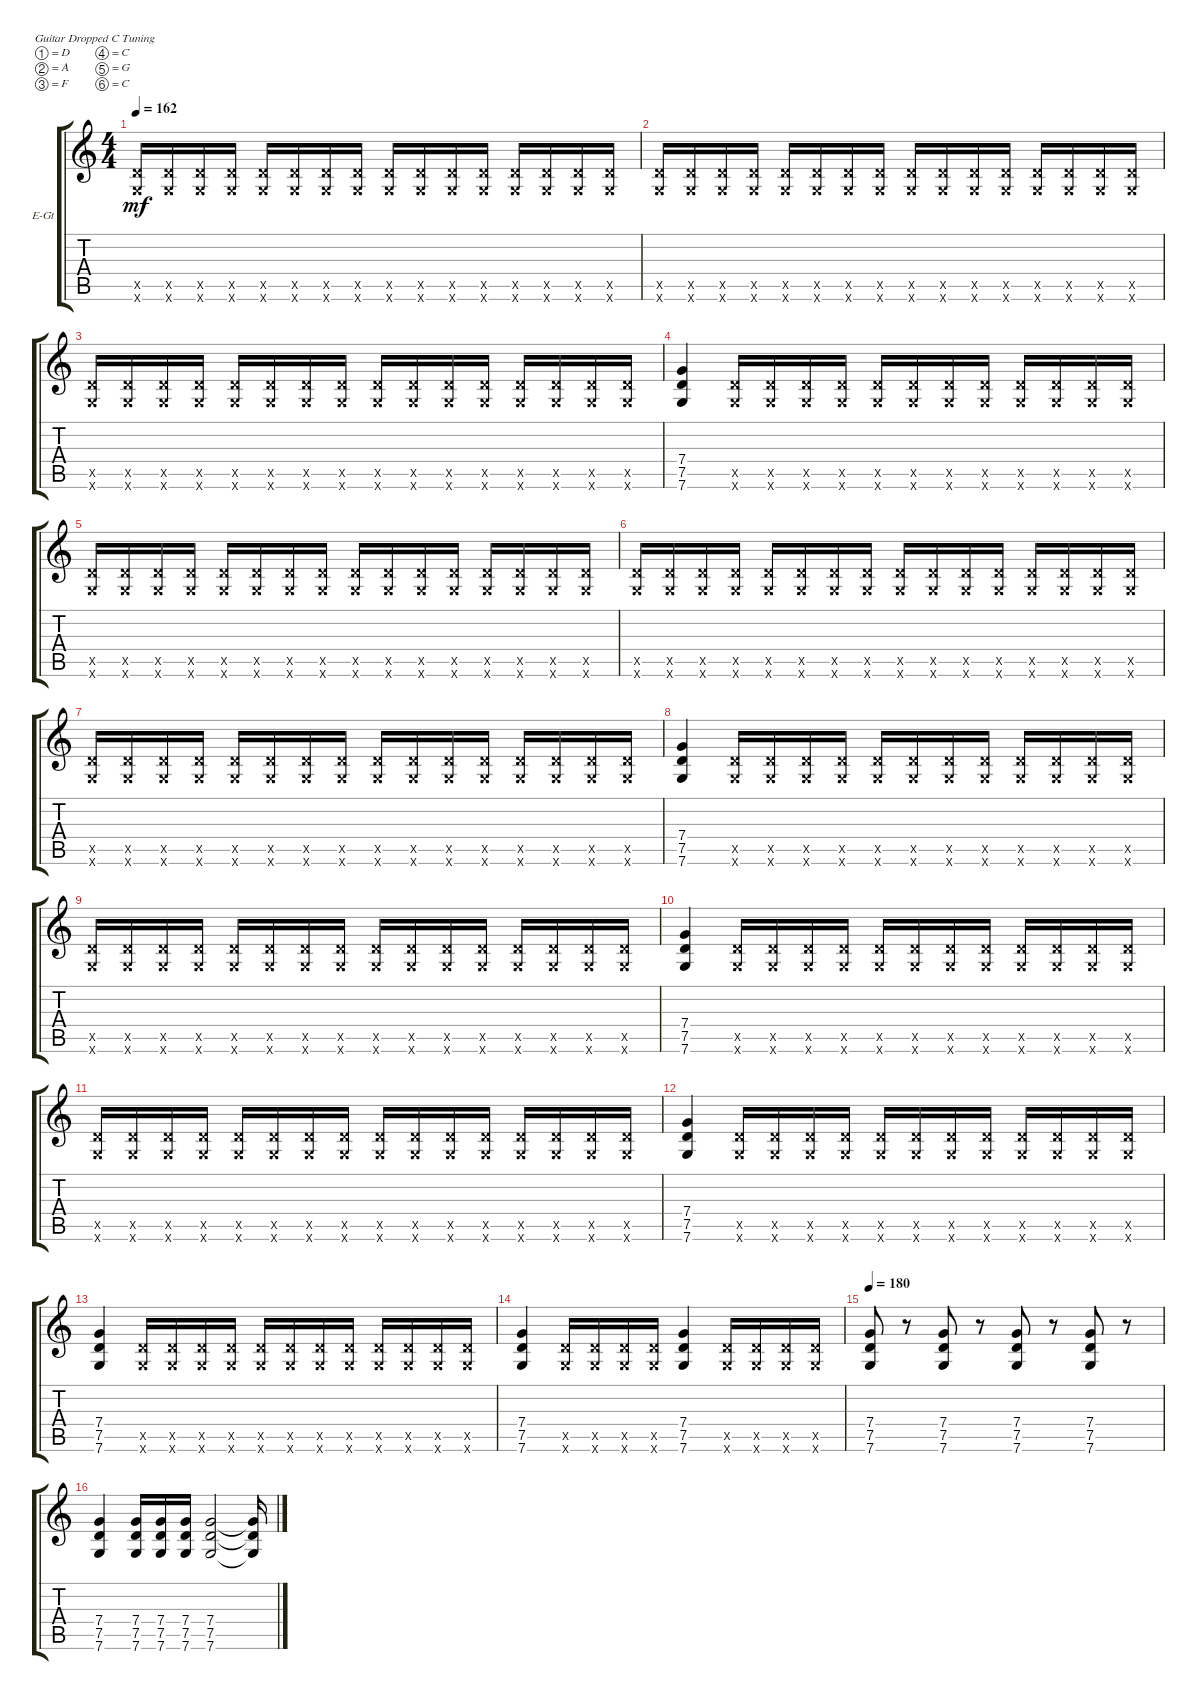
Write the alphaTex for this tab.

\defaultSystemsLayout 4
\bracketExtendMode groupsimilarinstruments
\firstSystemTrackNameOrientation horizontal
\otherSystemsTrackNameOrientation horizontal
\track ("Matt Tuck" "E-Gt") {instrument distortionguitar}
\staff {score tabs}
\tuning (D4 A3 F3 C3 G2 C2)
\ts (4 4)
\tempo 162
\clef g2
\ks c
(7.5{x} 7.6{x}).16{dy mf} (7.5{x} 7.6{x}).16 (7.5{x} 7.6{x}).16 (7.5{x} 7.6{x}).16 (7.5{x} 7.6{x}).16 (7.5{x} 7.6{x}).16 (7.5{x} 7.6{x}).16 (7.5{x} 7.6{x}).16 (7.5{x} 7.6{x}).16 (7.5{x} 7.6{x}).16 (7.5{x} 7.6{x}).16 (7.5{x} 7.6{x}).16 (7.5{x} 7.6{x}).16 (7.5{x} 7.6{x}).16 (7.5{x} 7.6{x}).16 (7.5{x} 7.6{x}).16 |
(7.5{x} 7.6{x}).16 (7.5{x} 7.6{x}).16 (7.5{x} 7.6{x}).16 (7.5{x} 7.6{x}).16 (7.5{x} 7.6{x}).16 (7.5{x} 7.6{x}).16 (7.5{x} 7.6{x}).16 (7.5{x} 7.6{x}).16 (7.5{x} 7.6{x}).16 (7.5{x} 7.6{x}).16 (7.5{x} 7.6{x}).16 (7.5{x} 7.6{x}).16 (7.5{x} 7.6{x}).16 (7.5{x} 7.6{x}).16 (7.5{x} 7.6{x}).16 (7.5{x} 7.6{x}).16 |
(7.5{x} 7.6{x}).16 (7.5{x} 7.6{x}).16 (7.5{x} 7.6{x}).16 (7.5{x} 7.6{x}).16 (7.5{x} 7.6{x}).16 (7.5{x} 7.6{x}).16 (7.5{x} 7.6{x}).16 (7.5{x} 7.6{x}).16 (7.5{x} 7.6{x}).16 (7.5{x} 7.6{x}).16 (7.5{x} 7.6{x}).16 (7.5{x} 7.6{x}).16 (7.5{x} 7.6{x}).16 (7.5{x} 7.6{x}).16 (7.5{x} 7.6{x}).16 (7.5{x} 7.6{x}).16 |
(7.6 7.5 7.4).4 (7.5{x} 7.6{x}).16 (7.6{x} 7.5{x}).16 (7.5{x} 7.6{x}).16 (7.6{x} 7.5{x}).16 (7.5{x} 7.6{x}).16 (7.5{x} 7.6{x}).16 (7.5{x} 7.6{x}).16 (7.6{x} 7.5{x}).16 (7.5{x} 7.6{x}).16 (7.6{x} 7.5{x}).16 (7.5{x} 7.6{x}).16 (7.6{x} 7.5{x}).16 |
(7.5{x} 7.6{x}).16 (7.5{x} 7.6{x}).16 (7.5{x} 7.6{x}).16 (7.5{x} 7.6{x}).16 (7.5{x} 7.6{x}).16 (7.5{x} 7.6{x}).16 (7.5{x} 7.6{x}).16 (7.5{x} 7.6{x}).16 (7.5{x} 7.6{x}).16 (7.5{x} 7.6{x}).16 (7.5{x} 7.6{x}).16 (7.5{x} 7.6{x}).16 (7.5{x} 7.6{x}).16 (7.5{x} 7.6{x}).16 (7.5{x} 7.6{x}).16 (7.5{x} 7.6{x}).16 |
(7.5{x} 7.6{x}).16 (7.5{x} 7.6{x}).16 (7.5{x} 7.6{x}).16 (7.5{x} 7.6{x}).16 (7.5{x} 7.6{x}).16 (7.5{x} 7.6{x}).16 (7.5{x} 7.6{x}).16 (7.5{x} 7.6{x}).16 (7.5{x} 7.6{x}).16 (7.5{x} 7.6{x}).16 (7.5{x} 7.6{x}).16 (7.5{x} 7.6{x}).16 (7.5{x} 7.6{x}).16 (7.5{x} 7.6{x}).16 (7.5{x} 7.6{x}).16 (7.5{x} 7.6{x}).16 |
(7.5{x} 7.6{x}).16 (7.5{x} 7.6{x}).16 (7.5{x} 7.6{x}).16 (7.5{x} 7.6{x}).16 (7.5{x} 7.6{x}).16 (7.5{x} 7.6{x}).16 (7.5{x} 7.6{x}).16 (7.5{x} 7.6{x}).16 (7.5{x} 7.6{x}).16 (7.5{x} 7.6{x}).16 (7.5{x} 7.6{x}).16 (7.5{x} 7.6{x}).16 (7.5{x} 7.6{x}).16 (7.5{x} 7.6{x}).16 (7.5{x} 7.6{x}).16 (7.5{x} 7.6{x}).16 |
(7.6 7.5 7.4).4 (7.5{x} 7.6{x}).16 (7.6{x} 7.5{x}).16 (7.5{x} 7.6{x}).16 (7.6{x} 7.5{x}).16 (7.5{x} 7.6{x}).16 (7.5{x} 7.6{x}).16 (7.5{x} 7.6{x}).16 (7.6{x} 7.5{x}).16 (7.5{x} 7.6{x}).16 (7.6{x} 7.5{x}).16 (7.5{x} 7.6{x}).16 (7.6{x} 7.5{x}).16 |
(7.5{x} 7.6{x}).16 (7.5{x} 7.6{x}).16 (7.5{x} 7.6{x}).16 (7.5{x} 7.6{x}).16 (7.5{x} 7.6{x}).16 (7.5{x} 7.6{x}).16 (7.5{x} 7.6{x}).16 (7.5{x} 7.6{x}).16 (7.5{x} 7.6{x}).16 (7.5{x} 7.6{x}).16 (7.5{x} 7.6{x}).16 (7.5{x} 7.6{x}).16 (7.5{x} 7.6{x}).16 (7.5{x} 7.6{x}).16 (7.5{x} 7.6{x}).16 (7.5{x} 7.6{x}).16 |
(7.6 7.5 7.4).4 (7.5{x} 7.6{x}).16 (7.6{x} 7.5{x}).16 (7.5{x} 7.6{x}).16 (7.6{x} 7.5{x}).16 (7.5{x} 7.6{x}).16 (7.5{x} 7.6{x}).16 (7.5{x} 7.6{x}).16 (7.6{x} 7.5{x}).16 (7.5{x} 7.6{x}).16 (7.6{x} 7.5{x}).16 (7.5{x} 7.6{x}).16 (7.6{x} 7.5{x}).16 |
(7.5{x} 7.6{x}).16 (7.5{x} 7.6{x}).16 (7.5{x} 7.6{x}).16 (7.5{x} 7.6{x}).16 (7.5{x} 7.6{x}).16 (7.5{x} 7.6{x}).16 (7.5{x} 7.6{x}).16 (7.5{x} 7.6{x}).16 (7.5{x} 7.6{x}).16 (7.5{x} 7.6{x}).16 (7.5{x} 7.6{x}).16 (7.5{x} 7.6{x}).16 (7.5{x} 7.6{x}).16 (7.5{x} 7.6{x}).16 (7.5{x} 7.6{x}).16 (7.5{x} 7.6{x}).16 |
(7.6 7.5 7.4).4 (7.5{x} 7.6{x}).16 (7.6{x} 7.5{x}).16 (7.5{x} 7.6{x}).16 (7.6{x} 7.5{x}).16 (7.5{x} 7.6{x}).16 (7.5{x} 7.6{x}).16 (7.5{x} 7.6{x}).16 (7.6{x} 7.5{x}).16 (7.5{x} 7.6{x}).16 (7.6{x} 7.5{x}).16 (7.5{x} 7.6{x}).16 (7.6{x} 7.5{x}).16 |
(7.6 7.5 7.4).4 (7.5{x} 7.6{x}).16 (7.6{x} 7.5{x}).16 (7.5{x} 7.6{x}).16 (7.6{x} 7.5{x}).16 (7.5{x} 7.6{x}).16 (7.5{x} 7.6{x}).16 (7.5{x} 7.6{x}).16 (7.6{x} 7.5{x}).16 (7.5{x} 7.6{x}).16 (7.6{x} 7.5{x}).16 (7.5{x} 7.6{x}).16 (7.6{x} 7.5{x}).16 |
(7.6 7.5 7.4).4 (7.5{x} 7.6{x}).16 (7.6{x} 7.5{x}).16 (7.5{x} 7.6{x}).16 (7.6{x} 7.5{x}).16 (7.6 7.5 7.4).4 (7.5{x} 7.6{x}).16 (7.6{x} 7.5{x}).16 (7.5{x} 7.6{x}).16 (7.6{x} 7.5{x}).16 |
\tempo 180
(7.6 7.5 7.4).8 r.8 (7.6 7.5 7.4).8 r.8 (7.6 7.5 7.4).8 r.8 (7.6 7.5 7.4).8 r.8 |
(7.6 7.5 7.4).4 (7.6 7.5 7.4).16 (7.6 7.5 7.4).16 (7.6 7.5 7.4).16 (7.6 7.5 7.4).2 (7.6{t} 7.5{t} 7.4{t}).16
